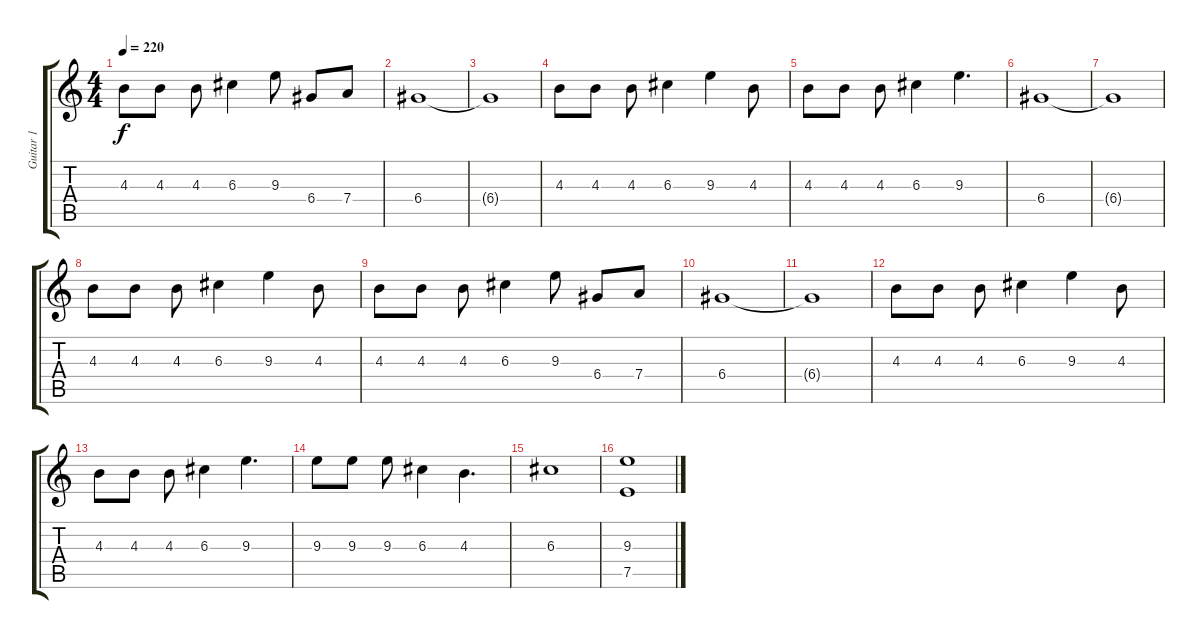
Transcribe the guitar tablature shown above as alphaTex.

\track ("Guitar 1" "Guitar 1") {instrument distortionguitar}
\staff {score tabs}
\tuning (E4 B3 G3 D3 A2 E2) {hide}
\ts (4 4)
\tempo 220
\clef g2
\ks c
4.3.8{dy f} 4.3.8 4.3.8 6.3.4 9.3.8 6.4.8 7.4.8 |
6.4.1 |
6.4{t}.1 |
4.3.8 4.3.8 4.3.8 6.3.4 9.3.4 4.3.8 |
4.3.8 4.3.8 4.3.8 6.3.4 9.3.4{d} |
6.4.1 |
6.4{t}.1 |
4.3.8 4.3.8 4.3.8 6.3.4 9.3.4 4.3.8 |
4.3.8 4.3.8 4.3.8 6.3.4 9.3.8 6.4.8 7.4.8 |
6.4.1 |
6.4{t}.1 |
4.3.8 4.3.8 4.3.8 6.3.4 9.3.4 4.3.8 |
4.3.8 4.3.8 4.3.8 6.3.4 9.3.4{d} |
9.3.8 9.3.8 9.3.8 6.3.4 4.3.4{d} |
6.3.1 |
(9.3 7.5).1
